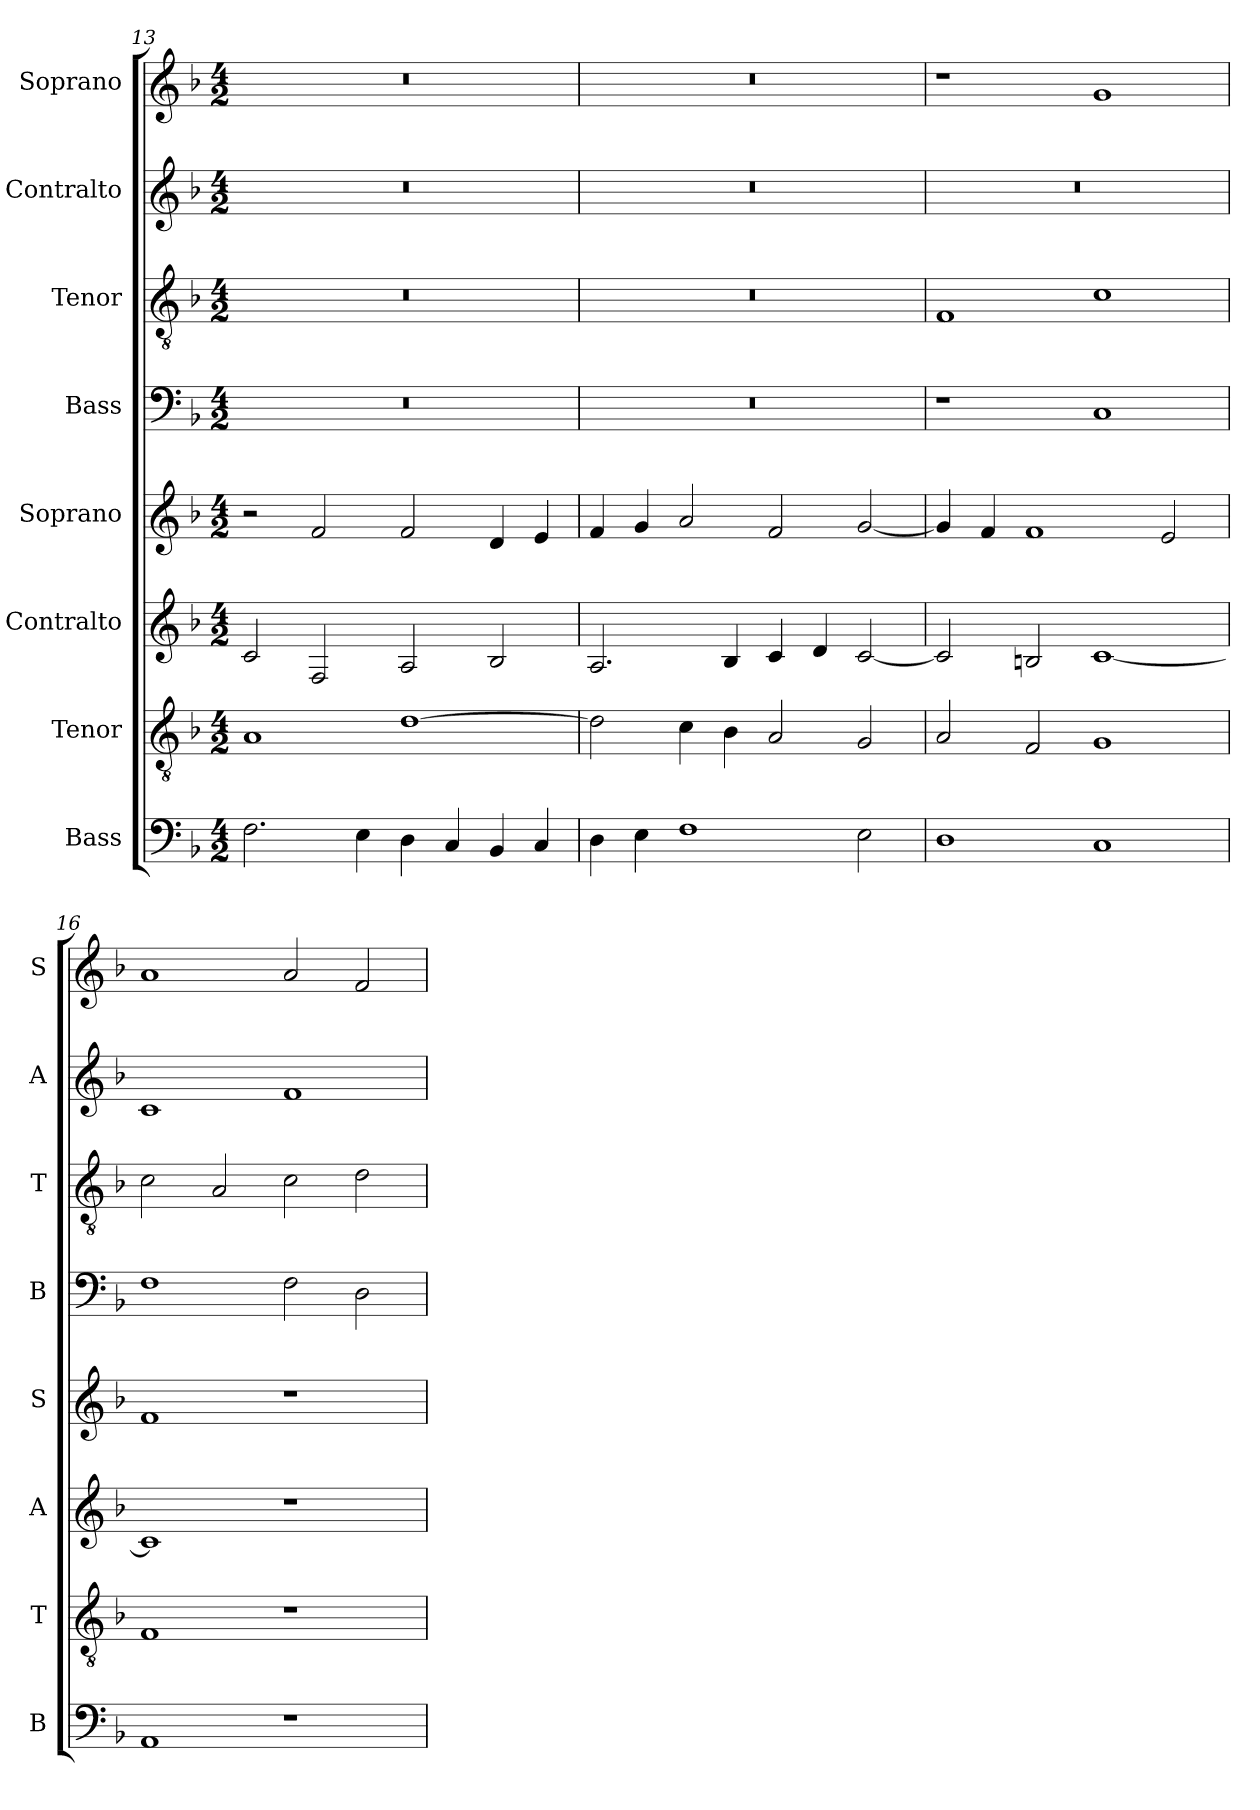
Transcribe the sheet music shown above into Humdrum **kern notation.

**kern	**kern	**kern	**kern	**kern	**kern	**kern	**kern
*part8	*part7	*part6	*part5	*part4	*part3	*part2	*part1
*staff8	*staff7	*staff6	*staff5	*staff4	*staff3	*staff2	*staff1
*I"Bass	*I"Tenor	*I"Contralto	*I"Soprano	*I"Bass	*I"Tenor	*I"Contralto	*I"Soprano
*I'B	*I'T	*I'A	*I'S	*I'B	*I'T	*I'A	*I'S
*clefF4	*clefGv2	*clefG2	*clefG2	*clefF4	*clefGv2	*clefG2	*clefG2
*k[b-]	*k[b-]	*k[b-]	*k[b-]	*k[b-]	*k[b-]	*k[b-]	*k[b-]
*F:ion	*F:ion	*F:ion	*F:ion	*F:ion	*F:ion	*F:ion	*F:ion
*M4/2	*M4/2	*M4/2	*M4/2	*M4/2	*M4/2	*M4/2	*M4/2
=13	=13	=13	=13	=13	=13	=13	=13
2.F	1A	2c	2r	0r	0r	0r	0r
.	.	2F	2f	.	.	.	.
4E	.	.	.	.	.	.	.
4D	[1d	2A	2f	.	.	.	.
4C	.	.	.	.	.	.	.
4BB-	.	2B-	4d	.	.	.	.
4C	.	.	4e	.	.	.	.
=14	=14	=14	=14	=14	=14	=14	=14
4D	2d]	2.A	4f	0r	0r	0r	0r
4E	.	.	4g	.	.	.	.
1F	4c	.	2a	.	.	.	.
.	4B-	4B-	.	.	.	.	.
.	2A	4c	2f	.	.	.	.
.	.	4d	.	.	.	.	.
2E	2G	[2c	[2g	.	.	.	.
=15	=15	=15	=15	=15	=15	=15	=15
1D	2A	2c]	4g]	1r	1F	0r	1r
.	.	.	4f	.	.	.	.
.	2F	2Bn	1f	.	.	.	.
1C	1G	[1c	.	1C	1c	.	1g
.	.	.	2e	.	.	.	.
=16	=16	=16	=16	=16	=16	=16	=16
1AA	1F	1c]	1f	1F	2c	1c	1a
.	.	.	.	.	2A	.	.
1r	1r	1r	1r	2F	2c	1f	2a
.	.	.	.	2D	2d	.	2f
=	=	=	=	=	=	=	=
*-	*-	*-	*-	*-	*-	*-	*-
